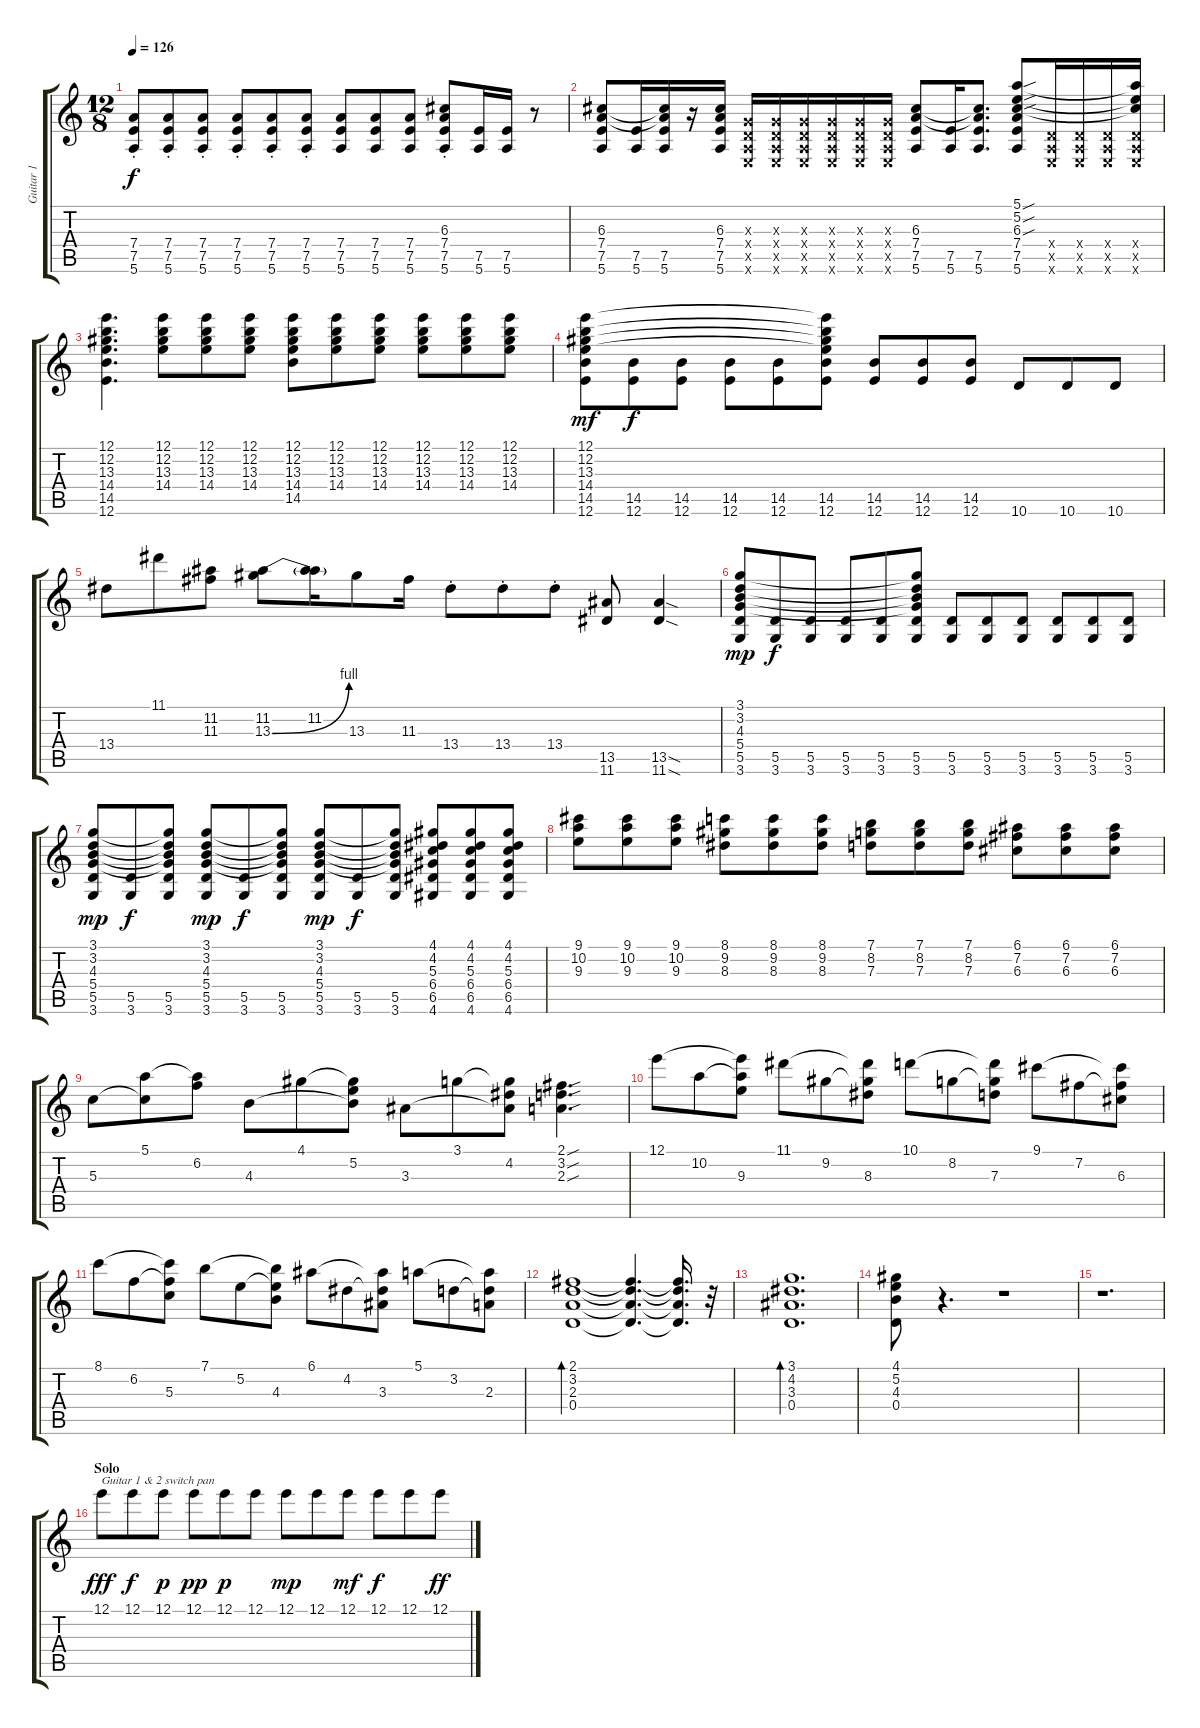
\track ("Guitar 1" "Guitar 1") {instrument overdrivenguitar}
\staff {score tabs}
\tuning (E4 B3 G3 D3 A2 E2) {hide}
\ts (12 8)
\tempo 126
\clef g2
\ks c
(7.4{st} 7.5{st} 5.6{st}).8{dy f} (7.4{st} 7.5{st} 5.6{st}).8 (7.4{st} 7.5{st} 5.6{st}).8 (7.4{st} 7.5{st} 5.6{st}).8 (7.4{st} 7.5{st} 5.6{st}).8 (7.4{st} 7.5{st} 5.6{st}).8 (7.4 7.5 5.6).8 (7.4 7.5 5.6).8 (7.4 7.5 5.6).8 (6.3 7.4{st} 7.5{st} 5.6{st}).8 (7.5 5.6).16 (7.5 5.6).16 r.8 |
(6.3 7.4 7.5 5.6).8 (7.5 5.6).16 (6.3{t} 7.4{t} 7.5 5.6).16 r.16 (6.3 7.4 7.5 5.6).16 (0.3{x} 0.4{x} 0.5{x} 0.6{x}).16 (0.3{x} 0.4{x} 0.5{x} 0.6{x}).16 (0.3{x} 0.4{x} 0.5{x} 0.6{x}).16 (0.3{x} 0.4{x} 0.5{x} 0.6{x}).16 (0.3{x} 0.4{x} 0.5{x} 0.6{x}).16 (0.3{x} 0.4{x} 0.5{x} 0.6{x}).16 (6.3 7.4 7.5 5.6).8 (7.5 5.6).16 (6.3{t} 7.4{t} 7.5 5.6).8{d} (5.1{sou} 5.2{sou} 6.3{sou} 7.4 7.5 5.6).8 (0.4{x} 0.5{x} 0.6{x}).16 (0.4{x} 0.5{x} 0.6{x}).16 (0.4{x} 0.5{x} 0.6{x}).16 (5.1{t} 5.2{t} 6.3{t} 0.4{x} 0.5{x} 0.6{x}).16 |
(12.1 12.2 13.3 14.4 14.5 12.6).4{d} (12.1 12.2 13.3 14.4).8 (12.1 12.2 13.3 14.4).8 (12.1 12.2 13.3 14.4).8 (12.1 12.2 13.3 14.4 14.5).8 (12.1 12.2 13.3 14.4).8 (12.1 12.2 13.3 14.4).8 (12.1 12.2 13.3 14.4).8 (12.1 12.2 13.3 14.4).8 (12.1 12.2 13.3 14.4).8 |
(12.1 12.2 13.3 14.4 14.5 12.6).8{dy mf} (14.5 12.6).8{dy f} (14.5 12.6).8 (14.5 12.6).8 (14.5 12.6).8 (12.1{t} 12.2{t} 13.3{t} 14.4{t} 14.5 12.6).8 (14.5 12.6).8 (14.5 12.6).8 (14.5 12.6).8 10.6.8 10.6.8 10.6.8 |
13.4.8 11.1.8 (11.2 11.3).8 (11.2 13.3{be (bend 0 0 60 4)}).8 (11.2 13.3{t}).16 13.3.8 11.3.16 13.4{st}.8 13.4{st}.8 13.4{st}.8 (13.5 11.6).8 (13.5{sod} 11.6{sod}).4 |
(3.1 3.2 4.3 5.4 5.5 3.6).8{dy mp} (5.5 3.6).8{dy f} (5.5 3.6).8 (5.5 3.6).8 (5.5 3.6).8 (3.1{t} 3.2{t} 4.3{t} 5.4{t} 5.5 3.6).8 (5.5 3.6).8 (5.5 3.6).8 (5.5 3.6).8 (5.5 3.6).8 (5.5 3.6).8 (5.5 3.6).8 |
(3.1 3.2 4.3 5.4 5.5 3.6).8{dy mp} (5.5 3.6).8{dy f} (3.1{t} 3.2{t} 4.3{t} 5.4{t} 5.5 3.6).8 (3.1 3.2 4.3 5.4 5.5 3.6).8{dy mp} (5.5 3.6).8{dy f} (3.1{t} 3.2{t} 4.3{t} 5.4{t} 5.5 3.6).8 (3.1 3.2 4.3 5.4 5.5 3.6).8{dy mp} (5.5 3.6).8{dy f} (3.1{t} 3.2{t} 4.3{t} 5.4{t} 5.5 3.6).8 (4.1 4.2 5.3 6.4 6.5 4.6).8 (4.1 4.2 5.3 6.4 6.5 4.6).8 (4.1 4.2 5.3 6.4 6.5 4.6).8 |
(9.1 10.2 9.3).8 (9.1 10.2 9.3).8 (9.1 10.2 9.3).8 (8.1 9.2 8.3).8 (8.1 9.2 8.3).8 (8.1 9.2 8.3).8 (7.1 8.2 7.3).8 (7.1 8.2 7.3).8 (7.1 8.2 7.3).8 (6.1 7.2 6.3).8 (6.1 7.2 6.3).8 (6.1 7.2 6.3).8 |
5.3.8 (5.1 5.3{t}).8 (5.1{t} 6.2).8 4.3.8 4.1.8 (4.1{t} 5.2 4.3{t}).8 3.3.8 3.1.8 (3.1{t} 4.2 3.3{t}).8 (2.1{sou} 3.2{sou} 2.3{sou}).4{d} |
12.1.8 10.2.8 (12.1{t} 10.2{t} 9.3).8 11.1.8 9.2.8 (11.1{t} 9.2{t} 8.3).8 10.1.8 8.2.8 (10.1{t} 8.2{t} 7.3).8 9.1.8 7.2.8 (9.1{t} 7.2{t} 6.3).8 |
8.1.8 6.2.8 (8.1{t} 6.2{t} 5.3).8 7.1.8 5.2.8 (7.1{t} 5.2{t} 4.3).8 6.1.8 4.2.8 (6.1{t} 4.2{t} 3.3).8 5.1.8 3.2.8 (5.1{t} 3.2{t} 2.3).8 |
(2.1 3.2 2.3 0.4).1{bd 120 volume 8} (2.1{t} 3.2{t} 2.3{t} 0.4{t}).4{d} (2.1{t} 3.2{t} 2.3{t} 0.4{t}).16{d} r.32{volume 13} |
(3.1 4.2 3.3 0.4).1{d bd 120 volume 7} |
(4.1 5.2 4.3 0.4).8{volume 13} r.4{d} r.1 |
r.1{d} |
\section ("" "Solo")
12.1.8{txt "Guitar 1 & 2 switch pan" dy fff balance 16} 12.1.8{dy f} 12.1.8{dy p} 12.1.8{dy pp} 12.1.8{dy p} 12.1.8 12.1.8{dy mp} 12.1.8 12.1.8{dy mf} 12.1.8{dy f} 12.1.8 12.1.8{dy ff}
